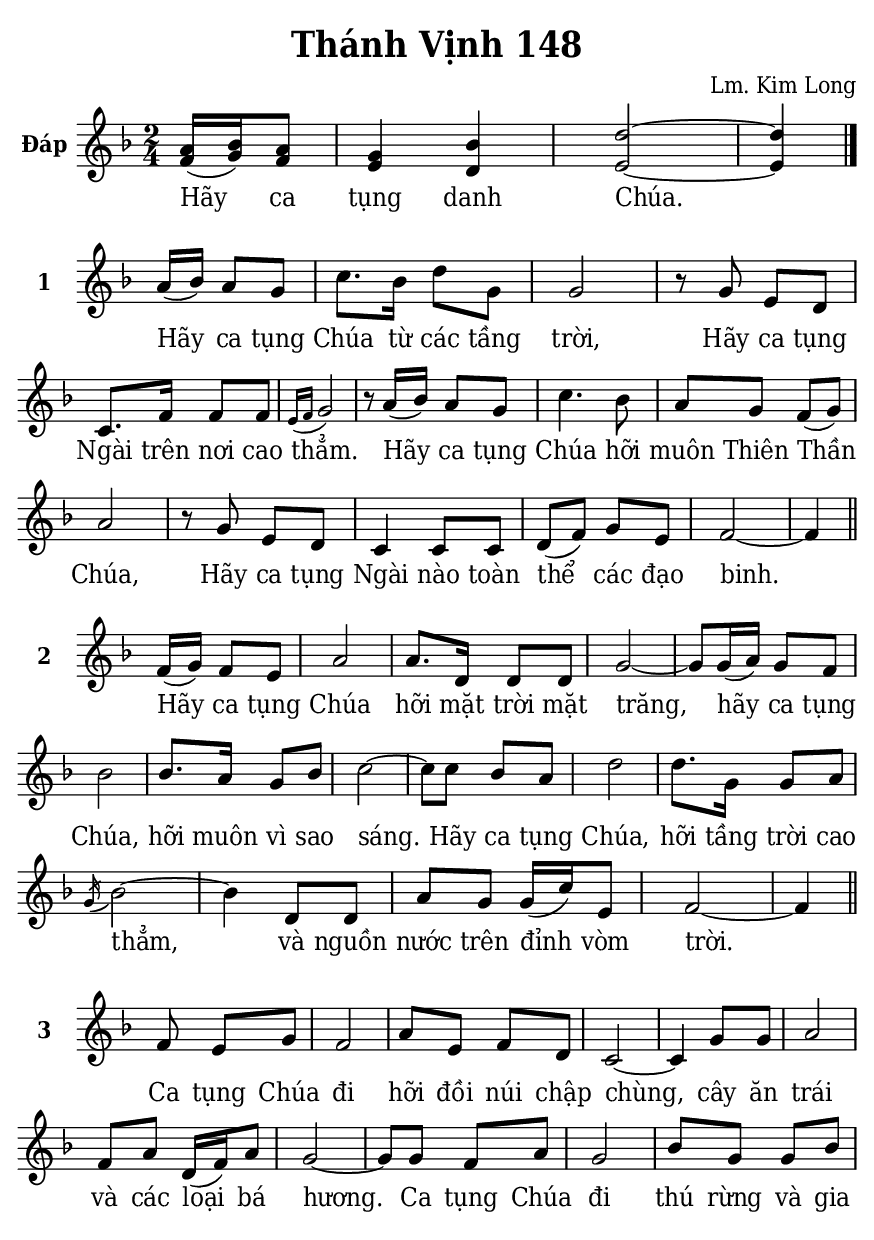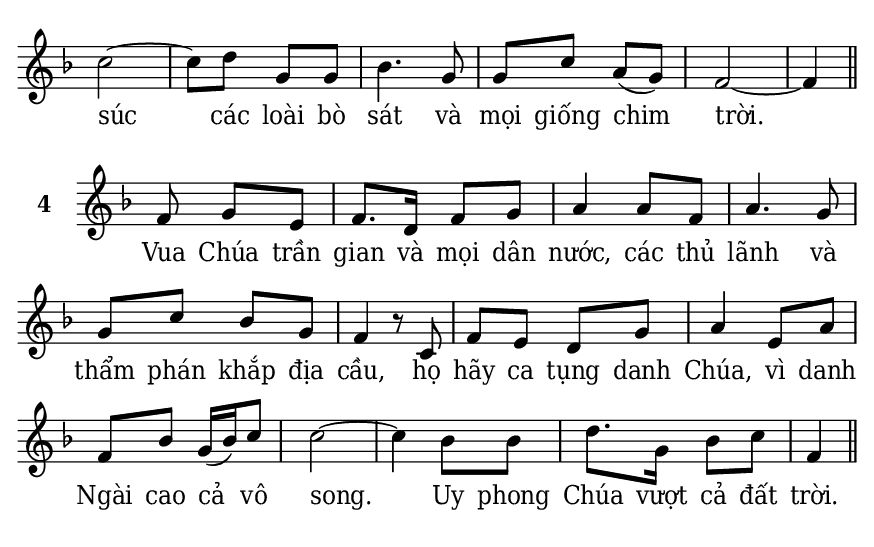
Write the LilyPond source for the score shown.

% Cài đặt chung
\version "2.22.1"
\include "english.ly"

\header {
  title = "Thánh Vịnh 148"
  composer = "Lm. Kim Long"
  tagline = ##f
}

% Nhạc
nhacMauMot = \relative c'' {
  \key f \major
  \time 2/4
  \partial 4
  <<
    {
      a16 (bf) a8 |
      g4 bf |
      d2 ~ |
      d4 \bar "|."
    }
    {
      f,16 (g) f8 |
      e4 d |
      e2 ~ |
      e4
    }
  >>
}

nhacMauHai = \relative c'' {
  \key f \major
  \time 2/4
  \partial 4. a16 (bf) a8 g |
  c8. bf16 d8 g, |
  g2 |
  r8 g e d |
  c8. f16 f8 f |
  \slashedGrace { e16 (f } g2) |
  r8 a16 (bf) a8 g |
  c4. bf8 |
  a g f (g) |
  a2 |
  r8 g e d |
  c4 c8 c |
  d (f) g e |
  f2 ~ |
  f4 \bar "||"
}

nhacMauBa = \relative c' {
  \key f \major
  \time 2/4
  \partial 4. f16 (g) f8 e |
  a2 |
  a8. d,16 d8 d |
  g2 ~ |
  g8 g16 (a) g8 f |
  bf2 |
  bf8. a16 g8 bf |
  c2 ~ |
  c8 c bf a |
  d2 |
  d8. g,16 g8 a |
  \slashedGrace { g16 ( } bf2) ~ |
  bf4 d,8 d |
  a' g g16 (c) e,8 |
  f2 ~ |
  f4 \bar "||"
}

nhacMauBon = \relative c' {
  \key f \major
  \time 2/4
  \partial 4. f8 e g |
  f2 |
  a8 e f d |
  c2 ~ |
  c4 g'8 g |
  a2 |
  f8 a d,16 (f) a8 |
  g2 ~ |
  g8 g f a |
  g2 |
  bf8 g g bf |
  c2 ~ |
  c8 d g, g |
  bf4. g8 |
  g c a (g) |
  f2 ~ |
  f4 \bar "||"
}

nhacMauNam = \relative c' {
  \key f \major
  \time 2/4
  \partial 4. f8 g e |
  f8. d16 f8 g |
  a4 a8 f |
  a4. g8 |
  g c bf g |
  f4 r8 c |
  f e d g |
  a4 e8 a |
  f bf g16 (bf) c8 |
  c2 ~ |
  c4 bf8 bf |
  d8. g,16 bf8 c |
  f,4 \bar "||"
}

% Lời
loiMauMot = \lyricmode {
  Hãy ca tụng danh Chúa.
}

loiMauHai = \lyricmode {
  Hãy ca tụng Chúa từ các tầng trời,
  Hãy ca tụng Ngài trên nơi cao thẳm.
  Hãy ca tụng Chúa hỡi muôn Thiên Thần Chúa,
  Hãy ca tụng Ngài nào toàn thể các đạo binh.
}

loiMauBa = \lyricmode {
  Hãy ca tụng Chúa hỡi mặt trời mặt trăng,
  hãy ca tụng Chúa, hỡi muôn vì sao sáng.
  Hãy ca tụng Chúa, hỡi tầng trời cao thẳm,
  và nguồn nước trên đỉnh vòm trời.
}

loiMauBon = \lyricmode {
  Ca tụng Chúa đi hỡi đồi núi chập chùng,
  cây ăn trái và các loại bá hương.
  Ca tụng Chúa đi thú rừng và gia súc
  các loài bò sát và mọi giống chim trời.
}

loiMauNam = \lyricmode {
  Vua Chúa trần gian và mọi dân nước,
  các thủ lãnh và thẩm phán khắp địa cầu,
  họ hãy ca tụng danh Chúa,
  vì danh Ngài cao cả vô song.
  Uy phong Chúa vượt cả đất trời.
}

% Dàn trang
\paper {
  #(set-paper-size "a5")
  top-margin = 3\mm
  bottom-margin = 3\mm
  left-margin = 3\mm
  right-margin = 3\mm
  indent = #0
  #(define fonts
	 (make-pango-font-tree "Deja Vu Serif Condensed"
	 		       "Deja Vu Serif Condensed"
			       "Deja Vu Serif Condensed"
			       (/ 20 20)))
  print-page-number = ##f
}

\score {
  <<
    \new Staff \with {
      instrumentName = \markup { \bold "Đáp" }} <<
        \clef treble
        \new Voice = beSop {
          \nhacMauMot
        }
      \new Lyrics \lyricsto beSop \loiMauMot
    >>
  >>
  \layout {
    indent = 10
    \override Lyrics.LyricSpace.minimum-distance = #4
    \override Score.BarNumber.break-visibility = ##(#f #f #f)
    \override Score.SpacingSpanner.uniform-stretching = ##t
    ragged-last = ##f
  }
}

\score {
  <<
    \new Staff \with {
      \remove "Time_signature_engraver"
      instrumentName = \markup { \bold "1" }} <<
        \clef treble
        \new Voice = beSop {
          \nhacMauHai
        }
      \new Lyrics \lyricsto beSop \loiMauHai
    >>
  >>
  \layout {
    indent = 10
    \override Lyrics.LyricSpace.minimum-distance = #0.8
    \override Score.BarNumber.break-visibility = ##(#f #f #f)
    \override Score.SpacingSpanner.uniform-stretching = ##t
    ragged-last = ##f
  }
}

\score {
  <<
    \new Staff \with {
      \remove "Time_signature_engraver"
      instrumentName = \markup { \bold "2" }} <<
        \clef treble
        \new Voice = beSop {
          \nhacMauBa
        }
      \new Lyrics \lyricsto beSop \loiMauBa
    >>
  >>
  \layout {
    indent = 10
    \override Lyrics.LyricSpace.minimum-distance = #0.8
    \override Score.BarNumber.break-visibility = ##(#f #f #f)
    \override Score.SpacingSpanner.uniform-stretching = ##t
    ragged-last = ##f
  }
}

\score {
  <<
    \new Staff \with {
      \remove "Time_signature_engraver"
      instrumentName = \markup { \bold "3" }} <<
        \clef treble
        \new Voice = beSop {
          \nhacMauBon
        }
      \new Lyrics \lyricsto beSop \loiMauBon
    >>
  >>
  \layout {
    indent = 10
    \override Lyrics.LyricSpace.minimum-distance = #1.2
    \override Score.BarNumber.break-visibility = ##(#f #f #f)
    \override Score.SpacingSpanner.uniform-stretching = ##t
    ragged-last = ##f
  }
}

\score {
  <<
    \new Staff \with {
      \remove "Time_signature_engraver"
      instrumentName = \markup { \bold "4" }} <<
        \clef treble
        \new Voice = beSop {
          \nhacMauNam
        }
      \new Lyrics \lyricsto beSop \loiMauNam
    >>
  >>
  \layout {
    indent = 10
    \override Lyrics.LyricSpace.minimum-distance = #1.2
    \override Score.BarNumber.break-visibility = ##(#f #f #f)
    \override Score.SpacingSpanner.uniform-stretching = ##t
    ragged-last = ##f
  }
}
